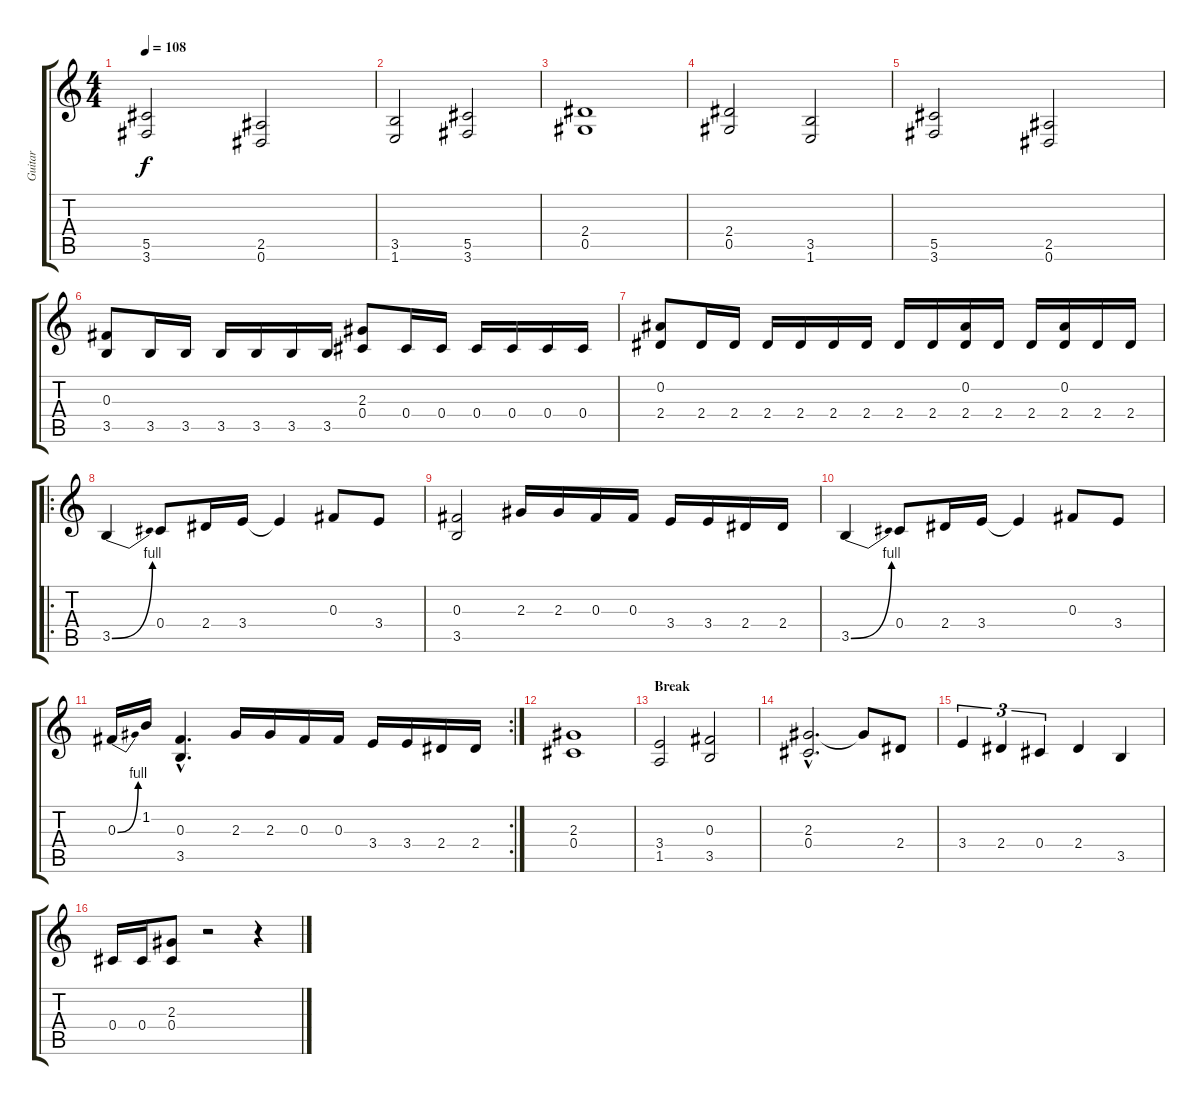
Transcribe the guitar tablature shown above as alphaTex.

\track ("Guitar" "Guitar") {instrument distortionguitar}
\staff {score tabs}
\tuning (Eb4 Bb3 Gb3 Db3 Ab2 Eb2) {hide}
\ts (4 4)
\tempo 108
\clef g2
\ks c
(5.5 3.6).2{dy f} (2.5 0.6).2 |
(3.5 1.6).2 (5.5 3.6).2 |
(2.4 0.5).1 |
(2.4 0.5).2 (3.5 1.6).2 |
(5.5 3.6).2 (2.5 0.6).2 |
(0.3 3.5).8 3.5.16 3.5.16 3.5.16 3.5.16 3.5.16 3.5.16 (2.3 0.4).8 0.4.16 0.4.16 0.4.16 0.4.16 0.4.16 0.4.16 |
(0.2 2.4).8 2.4.16 2.4.16 2.4.16 2.4.16 2.4.16 2.4.16 2.4.16 2.4.16 (0.2 2.4).16 2.4.16 2.4.16 (0.2 2.4).16 2.4.16 2.4.16 |
\ro
3.5{be (bend 0 0 60 4)}.4 0.4.8 2.4.16 3.4.16 3.4{t}.4 0.3.8 3.4.8 |
(0.3 3.5).2 2.3.16 2.3.16 0.3.16 0.3.16 3.4.16 3.4.16 2.4.16 2.4.16 |
3.5{be (bend 0 0 60 4)}.4 0.4.8 2.4.16 3.4.16 3.4{t}.4 0.3.8 3.4.8 |
\rc 2
0.3{be (bend 0 0 60 4)}.16 1.2.16 (0.3{hac} 3.5{hac}).4{d} 2.3.16 2.3.16 0.3.16 0.3.16 3.4.16 3.4.16 2.4.16 2.4.16 |
(2.3 0.4).1 |
\section ("" "Break")
(3.4 1.5).2 (0.3 3.5).2 |
(2.3{hac} 0.4{hac}).2{d} 2.3{t}.8 2.4.8 |
3.4.4{tu (3 2)} 2.4.4{tu (3 2)} 0.4.4{tu (3 2)} 2.4.4 3.5.4 |
0.4.16 0.4.16 (2.3 0.4).8 r.2 r.4
